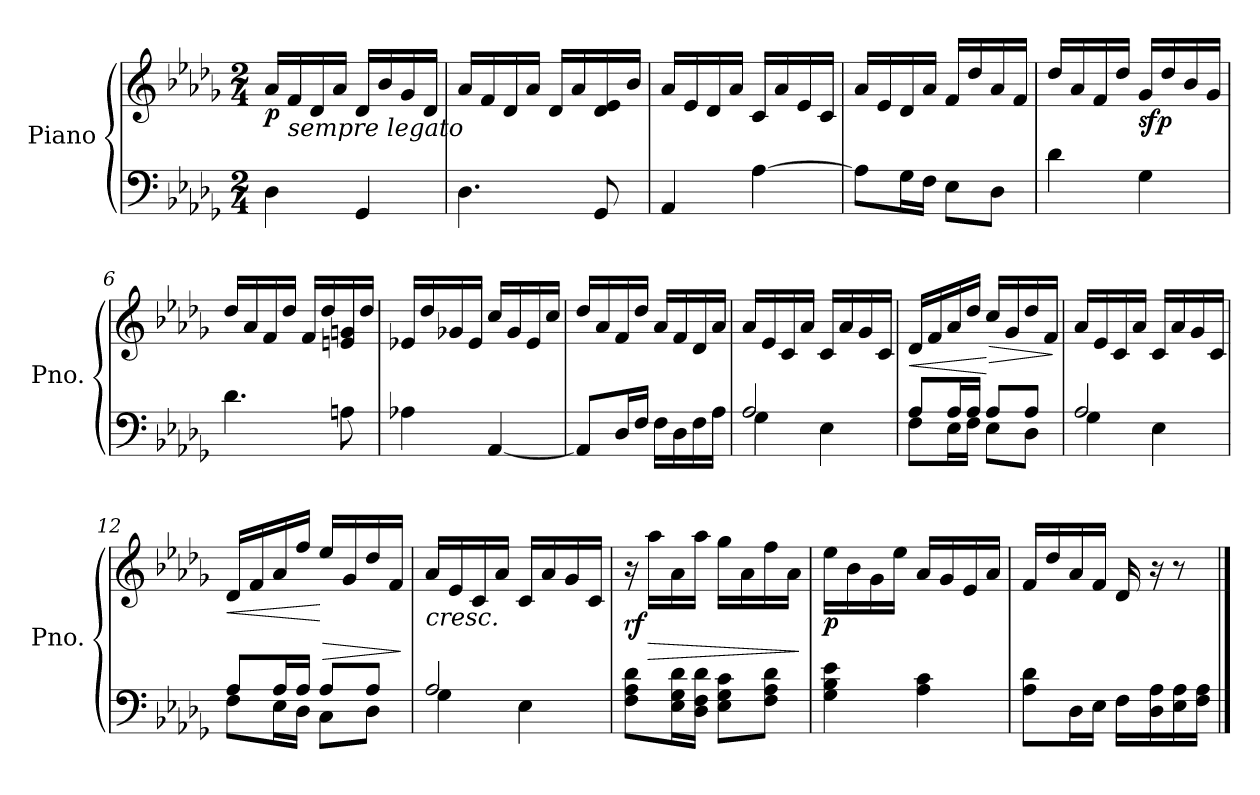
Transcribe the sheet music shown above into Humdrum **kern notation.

**kern	**kern	**dynam
*part1	*part1	*part1
*staff2	*staff1	*staff1/2
*I"Piano	*	*
*I'Pno.	*	*
*clefF4	*clefG2	*
*k[b-e-a-d-g-]	*k[b-e-a-d-g-]	*
*M2/4	*M2/4	*
*MM60	*MM60	*
=1	=1	=1
!	!	!LO:DY:b
4D-\	16a-/LL	p
!	!LO:TX:b:i:t=sempre legato	!
.	16f/	.
.	16d-/	.
.	16a-/JJ	.
4GG-/	16d-/LL	.
.	16b-/	.
.	16g-/	.
.	16d-/JJ	.
=2	=2	=2
4.D-\	16a-/LL	.
.	16f/	.
.	16d-/	.
.	16a-/JJ	.
.	16d-/LL	.
.	16a-/	.
8GG-/	16d-/ 16e-/	.
.	16b-/JJ	.
=3	=3	=3
4AA-/	16a-/LL	.
.	16e-/	.
.	16d-/	.
.	16a-/JJ	.
[4A-\	16c/LL	.
.	16a-/	.
.	16e-/	.
.	16c/JJ	.
=4	=4	=4
8A-\L]	16a-/LL	.
.	16e-/	.
16G-\L	16d-/	.
16F\JJ	16a-/JJ	.
8E-\L	16f/LL	.
.	16dd-/	.
8D-\J	16a-/	.
.	16f/JJ	.
=5	=5	=5
4d-\	16dd-/LL	.
.	16a-/	.
.	16f/	.
.	16dd-/JJ	.
!	!	!LO:DY:b
4G-\	16g-/LL	sfp
.	16dd-/	.
.	16b-/	.
.	16g-/JJ	.
!!LO:LB:g=z
=6	=6	=6
4.d-\	16dd-/LL	.
.	16a-/	.
.	16f/	.
.	16dd-/JJ	.
.	16f/LL	.
.	16dd-/	.
8An\	16en/ 16gn/	.
.	16dd-/JJ	.
=7	=7	=7
4A-X\	16e-X/LL	.
.	16dd-/	.
.	16g-X/	.
.	16e-/JJ	.
[4AA-/	16cc/LL	.
.	16g-/	.
.	16e-/	.
.	16cc/JJ	.
=8	=8	=8
8AA-/L]	16dd-/LL	.
.	16a-/	.
16D-/L	16f/	.
16F/JJ	16dd-/JJ	.
16F\LL	16a-/LL	.
16D-\	16f/	.
16F\	16d-/	.
16A-\JJ	16a-/JJ	.
=9	=9	=9
*^	*	*
2A-/	4G-\	16a-/LL	.
.	.	16e-/	.
.	.	16c/	.
.	.	16a-/JJ	.
.	4E-\	16c/LL	.
.	.	16a-/	.
.	.	16g-/	.
.	.	16c/JJ	.
=10	=10	=10	=10
!	!	!	!LO:HP:b
8A-/L	8F\L	16d-/LL	<
.	.	16f/	.
16A-/L	16E-\L	16a-/	.
16A-/JJ	16F\JJ	16dd-/JJ	.
!	!	!	!LO:HP:n=1:b
8A-/L	8E-\L	16cc/LL	[ >
.	.	16g-/	.
8A-/J	8D-\J	16dd-/	.
.	.	16f/JJ	.
*v	*v	*	*
.	.	]
!!LO:LB:g=z
=11	=11	=11
*^	*	*
2A-/	4G-\	16a-/LL	.
.	.	16e-/	.
.	.	16c/	.
.	.	16a-/JJ	.
.	4E-\	16c/LL	.
.	.	16a-/	.
.	.	16g-/	.
.	.	16c/JJ	.
=12	=12	=12	=12
!	!	!	!LO:HP:b
8A-/L	8F\L	16d-/LL	<
.	.	16f/	.
16A-/L	16E-\L	16a-/	.
16A-/JJ	16D-\JJ	16ff/JJ	.
!	!	!	!LO:HP:n=1:b
8A-/L	8C\L	16ee-/LL	[ >
.	.	16g-/	.
8A-/J	8D-\J	16dd-/	.
.	.	16f/JJ	.
*v	*v	*	*
.	.	]
=13	=13	=13
*^	*	*
!	!	!LO:TX:b:i:t=cresc.	!
2A-/	4G-\	16a-/LL	.
.	.	16e-/	.
.	.	16c/	.
.	.	16a-/JJ	.
.	4E-\	16c/LL	.
.	.	16a-/	.
.	.	16g-/	.
.	.	16c/JJ	.
*v	*v	*	*
=14	=14	=14
!	!	!LO:DY:b
8F\ 8A-\ 8d-\L	16r	rf
!	!	!LO:HP:b
.	16aa-\LL	>
16E-\ 16G-\ 16d-\L	16a-\	.
16D-\ 16F\ 16d-\JJ	16aa-\JJ	.
8E-\ 8G-\ 8c\L	16gg-\LL	.
.	16a-\	.
8F\ 8A-\ 8d-\J	16ff\	.
.	16a-\JJ	.
.	.	]
=15	=15	=15
!	!	!LO:DY:b
4G-\ 4B-\ 4e-\	16ee-\LL	p
.	16b-\	.
.	16g-\	.
.	16ee-\JJ	.
4A-\ 4c\	16a-/LL	.
.	16g-/	.
.	16e-/	.
.	16a-/JJ	.
!!LO:LB:g=z
=16	=16	=16
8A-\ 8d-\L	16f/LL	.
.	16dd-/	.
16D-\L	16a-/	.
16E-\JJ	16f/JJ	.
16F\LL	16d-/	.
16D-\ 16A-\	16r	.
16E-\ 16A-\	8r	.
16F\ 16A-\JJ	.	.
==	==	==
*-	*-	*-
